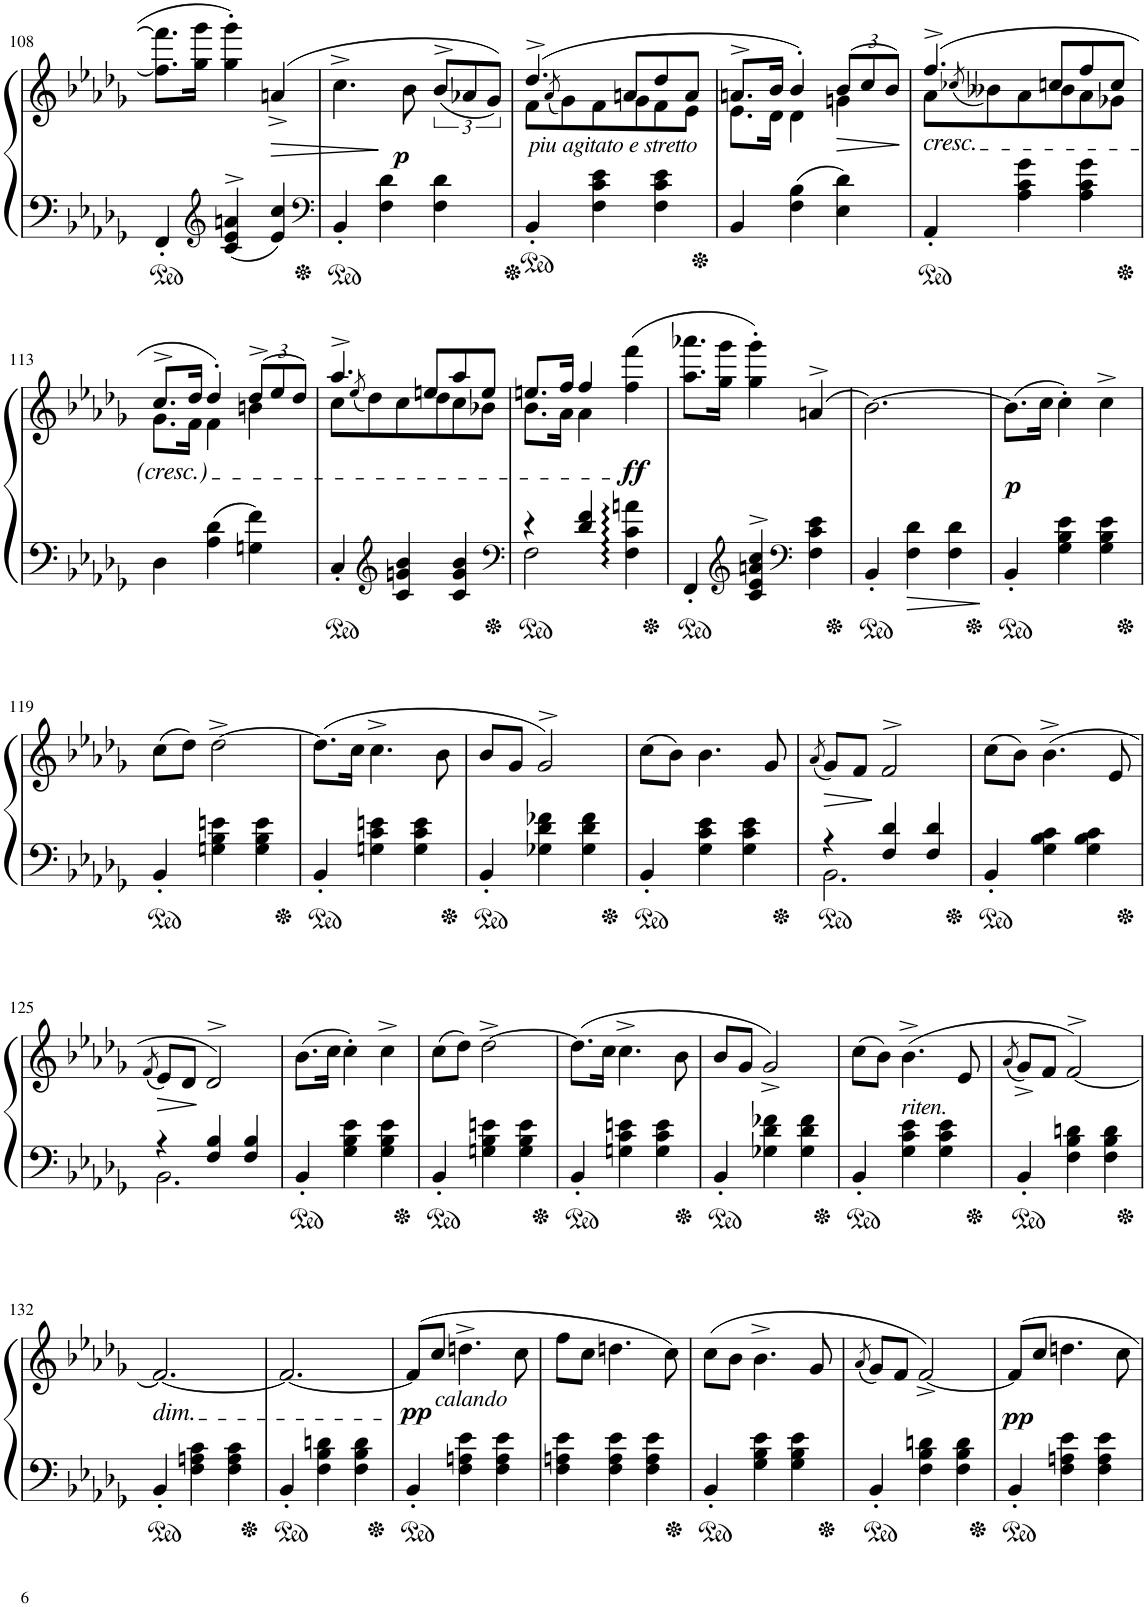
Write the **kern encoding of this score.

**kern	**kern	**dynam
*part1	*part1	*part1
*staff2	*staff1	*staff1/2
*I"Pianinas	*	*
!!LO:PB:g=z
*clefF4	*clefG2	*
*k[b-e-a-d-g-]	*k[b-e-a-d-g-]	*
*M3/4	*M3/4	*
=108	=108	=108
4FF'/	8.ff\] 8.fff\]L	.
.	16gg-\ 16ggg-\Jk	.
*clefG2	*	*
4c/^> 4e-/^> 4an/^>	4gg-\' 4ggg-\'	.
!	!	!LO:HP:b
4e-/ 4cc/	(4an^/	>
=109	=109	=109
*clefF4	*	*
4BB-'/	4.cc^\	.
!	!	!LO:DY:a=2
4F\ 4d-\	.	p
.	8b-\	]
4F\ 4d-\	(12b-^>/L	.
.	12a-X/	.
.	12g-/J))	.
=110	=110	=110
*	*^	*
!	!LO:TX:b:i:t=piu agitato e stretto	!	!
4BB-'/	(4.dd-^/	8f\L	.
.	.	(8qa-/	.
.	.	8g-\)	.
4F\ 4c\ 4e-\	.	8f\	.
.	8an/L	8g-\	.
4F\ 4c\ 4e-\	8dd-/	8f\	.
.	8a/J	8e-\J	.
=111	=111	=111	=111
4BB-/	8.an^/L	8.e-\L	.
.	16b-/Jk	16d-\Jk	.
4F\ 4B-\	4b-'/)	4d-\	.
*	*Xbrackettup	*	*
!	!	!	!LO:HP:b
4E-\ 4d-\	(12b-/L	4gn\	>
.	12cc/	.	.
.	12b-/J)	.	.
*	*v	*v	*
.	.	]
=112	=112	=112
*	*^	*
!	!LO:TX:b:i:t=cresc.	!	!
4AA-'/	(4.ff^/	8a-\L	.
.	.	(8qcc-X/	.
.	.	8b--X\)	.
4A-\ 4c\ 4g-\	.	8a-\	.
.	8ccn/L	8b--\	.
4A-\ 4c\ 4g-\	8ff/	8a-\	.
.	8cc/J	8g-X\J	.
!!LO:LB:g=z	!!
=113	=113	=113	=113
4D-\	8.cc^/L	8.g-\L	.
.	16dd-/Jk	16f\Jk	.
4A-\ 4d-\	4dd-'/)	4f\	.
4Gn\ 4f\	(12dd-^/L	4bn\	.
.	12ee-/	.	.
.	12dd-/J)	.	.
=114	=114	=114	=114
4C'/	4.aa-^/	8cc\L	.
.	.	(8qee-/	.
.	.	8dd-\)	.
*clefG2	*	*	*
4c/ 4gn/ 4b-/	.	8cc\	.
.	8een/L	8dd-\	.
4c/ 4g/ 4b-/	8aa-/	8cc\	.
.	8ee/J	8b-X\J	.
=115	=115	=115	=115
*clefF4	*	*	*
*^	*	*	*
4r	2F\	8.een/L	8.b-\L	.
.	.	16ff/Jk	16a-\Jk	.
4d-/ 4f/	.	4ff/	4a-\	.
!	!	!	!	!LO:DY:b
4F\ 4c\ 4an\	4ryy	(4ff\ 4fff\	4ryy	ff
*v	*v	*	*	*
*	*v	*v	*
=116	=116	=116
4FF'/	8.aa-\ 8.aaa-X\L	.
.	16gg-\ 16ggg-\Jk	.
*clefG2	*	*
4c/^> 4e-/^> 4an/^> 4cc/^>	4gg-\' 4ggg-\')	.
*clefF4	*	*
4F\ 4c\ 4e-\	(4an^>/	.
=117	=117	=117
4BB-'/	[2.b-\)	.
4F\ 4d-\	.	.
4F\< 4d-\<	.	.
=118	=118	=118
!	!	!LO:DY:b
4BB-'/	(8.b-\L]	p
.	16cc\Jk	.
4G-\ 4B-\ 4e-\	4cc'\)	.
4G-\ 4B-\ 4e-\	4cc^\	.
!!LO:LB:g=z
=119	=119	=119
4BB-'/	(8cc\L	.
.	8dd-\J)	.
4Gn\ 4B-\ 4en\	[2dd-^\	.
4G\ 4B-\ 4e\	.	.
=120	=120	=120
4BB-'/	(8.dd-\L]	.
.	16cc\Jk	.
4Gn\ 4c\ 4en\	4.cc^\	.
4G\ 4c\ 4e\	.	.
.	8b-\	.
=121	=121	=121
4BB-'/	8b-/L	.
.	8g-/J	.
4G-X\ 4d-\ 4f-X\	2g-^>/)	.
4G-\ 4d-\ 4f-\	.	.
=122	=122	=122
4BB-'/	(8cc\L	.
.	8b-\J)	.
4G-\ 4c\ 4e-\	4.b-\	.
4G-\ 4c\ 4e-\	.	.
.	8g-/	.
=123	=123	=123
.	(8qa-/	.
*^	*	*
4r	2.BB-\	8g-/L)	.
.	.	8f/J	.
4F/ 4d-/	.	2f^>/	.
4F/ 4d-/	.	.	.
*v	*v	*	*
=124	=124	=124
4BB-'/	(8cc\L	.
.	8b-\J)	.
4G-\ 4B-\ 4c\	(4.b-^\	.
4G-\ 4B-\ 4c\	.	.
.	8e-/	.
!!LO:LB:g=z
=125	=125	=125
.	(8qf/	.
*^	*	*
4r	2.BB-\	8e-/L)	.
.	.	8d-/J	.
4F/ 4B-/	.	2d-^>/)	.
4F/ 4B-/	.	.	.
*v	*v	*	*
=126	=126	=126
4BB-'/	(8.b-\L	.
.	16cc\Jk	.
4G-\ 4B-\ 4e-\	4cc'\)	.
4G-\ 4B-\ 4e-\	4cc^\	.
=127	=127	=127
4BB-'/	(8cc\L	.
.	8dd-\J)	.
4Gn\ 4B-\ 4en\	[2dd-^\	.
4G\ 4B-\ 4e\	.	.
=128	=128	=128
4BB-'/	(8.dd-\L]	.
.	16cc\Jk	.
4Gn\ 4c\ 4en\	4.cc^\	.
4G\ 4c\ 4e\	.	.
.	8b-\	.
=129	=129	=129
4BB-'/	8b-/L	.
.	8g-/J	.
4G-X\ 4d-\ 4f-X\	2g-^/)	.
4G-\ 4d-\ 4f-\	.	.
=130	=130	=130
4BB-'/	(8cc\L	.
.	8b-\J)	.
!	!LO:TX:b:i:t=riten.	!
4G-\ 4c\ 4e-\	(4.b-^\	.
4G-\ 4c\ 4e-\	.	.
.	8e-/	.
=131	=131	=131
.	(8qa-/	.
4BB-'/	8g-^/L)	.
.	8f/J	.
4F\ 4B-\ 4dn\	[2f^>/)	.
4F\ 4B-\ 4d\	.	.
!!LO:LB:g=z
=132	=132	=132
!	!LO:TX:b:i:t=dim.	!
4BB-'/	2.f/_	.
4F\ 4An\ 4c\	.	.
4F\ 4A\ 4c\	.	.
=133	=133	=133
4BB-'/	2.f/_	.
4F\ 4B-\ 4dn\	.	.
4F\ 4B-\ 4d\	.	.
=134	=134	=134
!	!LO:TX:b:i:t=calando	!
!	!	!LO:DY:b
4BB-'/	(8f/L]	pp
.	8cc/J	.
4F\ 4An\ 4e-\	4.ddn^\	.
4F\ 4A\ 4e-\	.	.
.	8cc\	.
=135	=135	=135
4F\ 4An\ 4e-\	8ff\L	.
.	8cc\J	.
4F\ 4A\ 4e-\	4.ddn\	.
4F\ 4A\ 4e-\	.	.
.	8cc\)	.
=136	=136	=136
4BB-'/	(8cc\L	.
.	8b-\J	.
4G-\ 4B-\ 4e-\	4.b-^\	.
4G-\ 4B-\ 4e-\	.	.
.	8g-/	.
=137	=137	=137
.	(8qa-/	.
4BB-'/	8g-/L)	.
.	8f/J	.
4F\ 4B-\ 4dn\	[2f^/)	.
4F\ 4B-\ 4d\	.	.
=138	=138	=138
!	!	!LO:DY:b
4BB-'/	8f/L]	pp
.	8cc/J	.
4F\ 4An\ 4e-\	4.ddn\	.
4F\ 4A\ 4e-\	.	.
.	8cc\	.
=	=	=
*-	*-	*-
